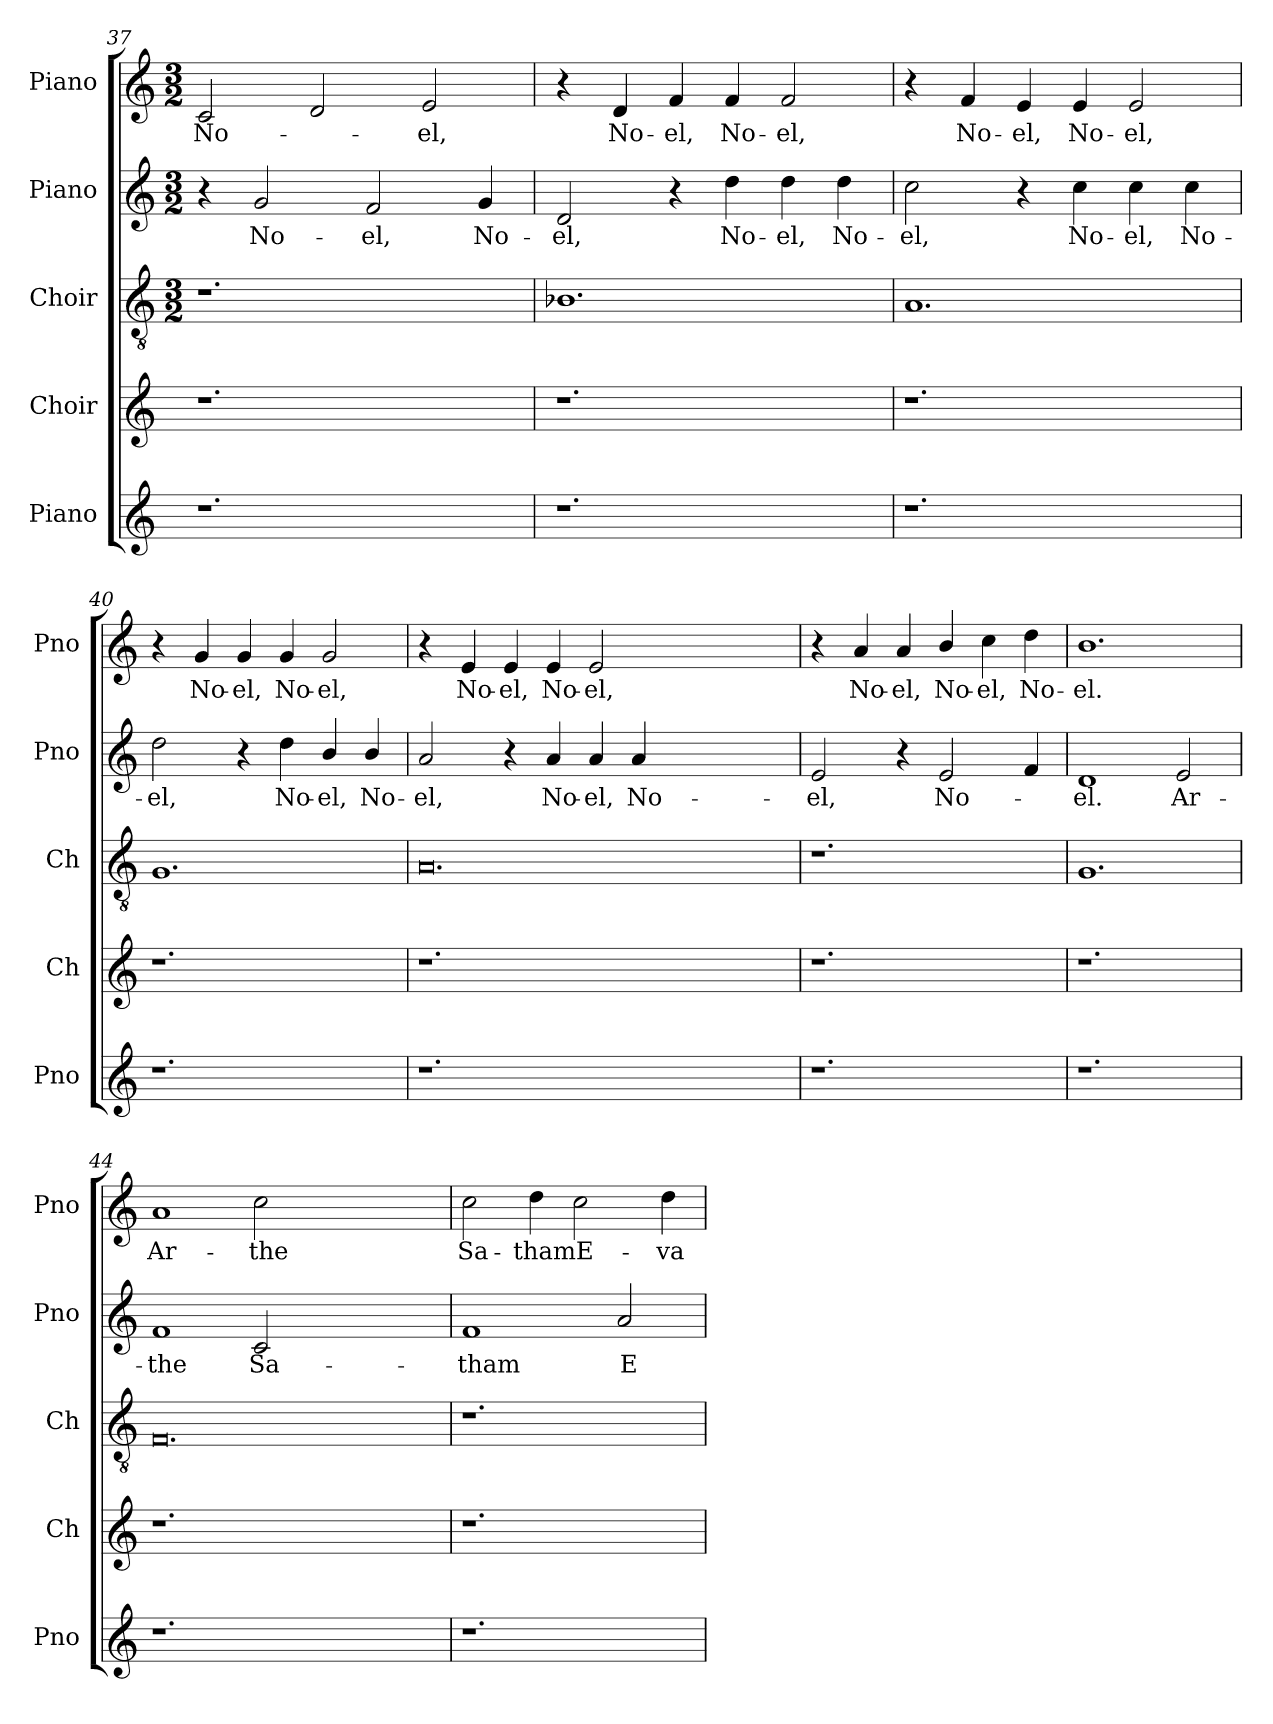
**kern	**kern	**kern	**kern	**text	**kern	**text
*part5	*part4	*part3	*part2	*part2	*part1	*part1
*staff5	*staff4	*staff3	*staff2	*staff2	*staff1	*staff1
*I"Piano	*I"Choir	*I"Choir	*I"Piano	*	*I"Piano	*
*I'Pno	*I'Ch	*I'Ch	*I'Pno	*	*I'Pno	*
*clefG2	*clefG2	*clefGv2	*clefG2	*	*clefG2	*
*	*	*M3/2	*M3/2	*	*M3/2	*
=37	=37	=37	=37	=37	=37	=37
!	!	!	!	!	!	!LO:LY:b
1.r	1.r	1.r	4r	.	2c/	No-
!	!	!	!	!LO:LY:b	!	!
.	.	.	2g/	No-	.	.
.	.	.	.	.	2d/	.
!	!	!	!	!LO:LY:b	!	!
.	.	.	2f/	-el,	.	.
!	!	!	!	!	!	!LO:LY:b
.	.	.	.	.	2e/	-el,
!	!	!	!	!LO:LY:b	!	!
.	.	.	4g/	No-	.	.
=38	=38	=38	=38	=38	=38	=38
!	!	!	!	!LO:LY:b	!	!
1.r	1.r	1.B-X	2d/	-el,	4r	.
!	!	!	!	!	!	!LO:LY:b
.	.	.	.	.	4d/	No-
!	!	!	!	!	!	!LO:LY:b
.	.	.	4r	.	4f/	-el,
!	!	!	!	!LO:LY:b	!	!LO:LY:b
.	.	.	4dd\	No-	4f/	No-
!	!	!	!	!LO:LY:b	!	!LO:LY:b
.	.	.	4dd\	-el,	2f/	-el,
!	!	!	!	!LO:LY:b	!	!
.	.	.	4dd\	No-	.	.
!!LO:LB:g=z
=39	=39	=39	=39	=39	=39	=39
!	!	!	!	!LO:LY:b	!	!
1.r	1.r	1.A	2cc\	-el,	4r	.
!	!	!	!	!	!	!LO:LY:b
.	.	.	.	.	4f/	No-
!	!	!	!	!	!	!LO:LY:b
.	.	.	4r	.	4e/	-el,
!	!	!	!	!LO:LY:b	!	!LO:LY:b
.	.	.	4cc\	No-	4e/	No-
!	!	!	!	!LO:LY:b	!	!LO:LY:b
.	.	.	4cc\	-el,	2e/	-el,
!	!	!	!	!LO:LY:b	!	!
.	.	.	4cc\	No-	.	.
=40	=40	=40	=40	=40	=40	=40
!	!	!	!	!LO:LY:b	!	!
1.r	1.r	1.G	2dd\	-el,	4r	.
!	!	!	!	!	!	!LO:LY:b
.	.	.	.	.	4g/	No-
!	!	!	!	!	!	!LO:LY:b
.	.	.	4r	.	4g/	-el,
!	!	!	!	!LO:LY:b	!	!LO:LY:b
.	.	.	4dd\	No-	4g/	No-
!	!	!	!	!LO:LY:b	!	!LO:LY:b
.	.	.	4b/	-el,	2g/	-el,
!	!	!	!	!LO:LY:b	!	!
.	.	.	4b/	No-	.	.
=41	=41	=41	=41	=41	=41	=41
!	!	!	!	!LO:LY:b	!	!
1.r	1.r	0.A	2a/	-el,	4r	.
!	!	!	!	!	!	!LO:LY:b
.	.	.	.	.	4e/	No-
!	!	!	!	!	!	!LO:LY:b
.	.	.	4r	.	4e/	-el,
!	!	!	!	!LO:LY:b	!	!LO:LY:b
.	.	.	4a/	No-	4e/	No-
!	!	!	!	!LO:LY:b	!	!LO:LY:b
.	.	.	4a/	-el,	2e/	-el,
!	!	!	!	!LO:LY:b	!	!
.	.	.	4a/	No-	.	.
1.ryy	1.ryy	.	1.ryy	.	1.ryy	.
=42	=42	=42	=42	=42	=42	=42
!	!	!	!	!LO:LY:b	!	!
1.r	1.r	1.r	2e/	-el,	4r	.
!	!	!	!	!	!	!LO:LY:b
.	.	.	.	.	4a/	No-
!	!	!	!	!	!	!LO:LY:b
.	.	.	4r	.	4a/	-el,
!	!	!	!	!LO:LY:b	!	!LO:LY:b
.	.	.	2e/	No-	4b/	No-
!	!	!	!	!	!	!LO:LY:b
.	.	.	.	.	4cc\	-el,
!	!	!	!	!	!	!LO:LY:b
.	.	.	4f/	.	4dd\	No-
=43	=43	=43	=43	=43	=43	=43
!	!	!	!	!LO:LY:b	!	!LO:LY:b
1.r	1.r	1.G	1d	-el.	1.b	-el.
!	!	!	!	!LO:LY:b	!	!
.	.	.	2e/	Ar-	.	.
!!LO:PB:g=z
=44	=44	=44	=44	=44	=44	=44
!	!	!	!	!LO:LY:b	!	!LO:LY:b
1.r	1.r	0.F	1f	-the	1a	Ar-
!	!	!	!	!LO:LY:b	!	!LO:LY:b
.	.	.	2c/	Sa-	2cc\	-the
1.ryy	1.ryy	.	1.ryy	.	1.ryy	.
=45	=45	=45	=45	=45	=45	=45
!	!	!	!	!LO:LY:b	!	!LO:LY:b
1.r	1.r	1.r	1f	-tham	2cc\	Sa-
!	!	!	!	!	!	!LO:LY:b
.	.	.	.	.	4dd\	-tham
!	!	!	!	!	!	!LO:LY:b
.	.	.	.	.	2cc\	E-
!	!	!	!	!LO:LY:b	!	!
.	.	.	2a/	E-	.	.
!	!	!	!	!	!	!LO:LY:b
.	.	.	.	.	4dd\	-va
=	=	=	=	=	=	=
*-	*-	*-	*-	*-	*-	*-
